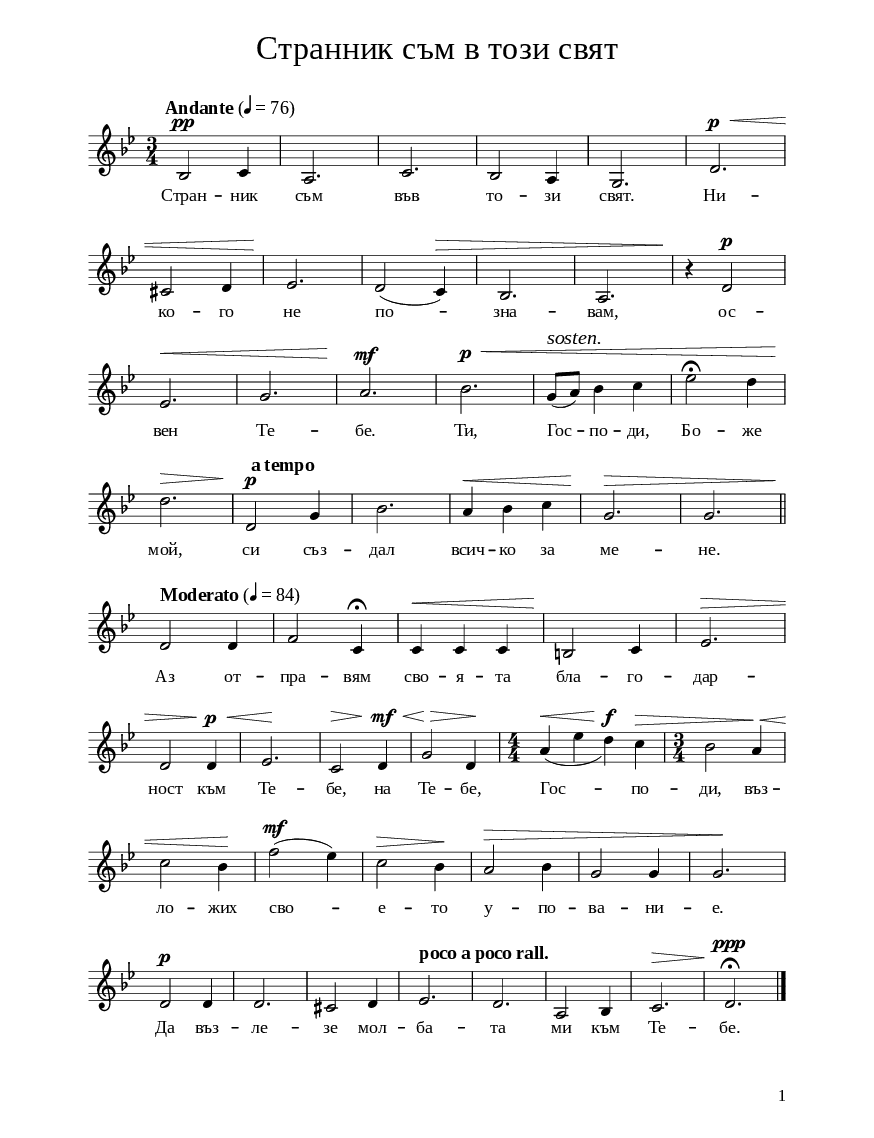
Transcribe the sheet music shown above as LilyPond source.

\version "2.24.2"

% include paper part and global functions
\include "include/globals.ily"

\bookpart {
  \label #'ref217
  \tocItem \markup "Странник съм в този свят "
  \paper {
    print-all-headers = ##t
    print-page-number = ##t
    print-first-page-number = ##t

    % put page numbers on the bottom
    oddHeaderMarkup = \markup ""
    evenHeaderMarkup = \markup ""
    oddFooterMarkup = \markup
    \fill-line {
      ""
      \if \should-print-page-number \fromproperty #'page:page-number-string
    }
    evenFooterMarkup = \markup
    \fill-line {
      \if \should-print-page-number \fromproperty #'page:page-number-string
      ""
    }

    left-margin = 1.5\cm
    right-margin = 1.5\cm
    top-margin = 1.6\cm
    bottom-margin = 1.2\cm
    ragged-bottom = ##t % do not spread the staves to fill the whole vertical space

    % change distance between staves
    system-system-spacing =
    #'((basic-distance . 11.5)
       (minimum-distance . 6)
       (padding . 1)
       (stretchability . 12))
  }
  \score {
    \include "include/score-layout.ily"
    \new Voice \absolute {
      \clef treble
      \key g \minor
      \time 3/4
      \tempoFunc "Andante" 4 "76"
      \autoBeamOff
      bes2 ^\pp c'4 | % 2
      a2. | % 3
      c'2. | % 4
      bes2 a4 | % 5
      g2.  | % 6
      d'2. ^\p ^\< \break | % 7
      cis'2 d'4 | % 8
      es'2. _\! | % 9
      d'2 ( c'4 ) ^\> |
      bes2. | % 11
      a2. | % 12
      r4 ^\! d'2 ^\p \break | % 13
      es'2. ^\< | % 14
      g'2. | % 15
      a'2.  ^\! ^\mf | % 16
      bes'2. ^\p ^\< | % 17
      g'8^\markup{ \huge \italic {sosten.} } ( [ a'8 ) ]
      bes'4 c''4 | % 18
      es''2 ^\fermata d''4 \break | % 19
      d''2.  ^\! ^\> |
      \tempo" a tempo"d'2 ^\! ^\p g'4 | % 21
      bes'2. | % 22
      a'4 ^\< bes'4 c''4 | % 23
      g'2. ^\! ^\> | % 24
      g'2.  \bar "||"
      \break | % 25
      \tempoFunc "Moderato" 4 "84" | % 25
      d'2 ^\! d'4 | % 26
      f'2 c'4 ^\fermata  | % 27
      c'4 ^\< c'4 c'4 | % 28
      b2 ^\! c'4 | % 29
      es'2. ^\> \break |
      d'2 \override Hairpin.to-barline = ##f d'4 _\! ^\p ^\< | % 31
      es'2. ^\! | % 32
      c'2  ^\> d'4 ^\! ^\mf ^\< | % 33
      g'2 ^\> d'4  ^\! | % 34
      \numericTimeSignature\time 4/4  | % 34
      \slurDown a'4 ( ^\! ^\< es''4 d''4 ) ^\! ^\f
      c''4 ^\> | % 35
      \time 3/4  | % 35
      bes'2   a'4 _\! ^\< | \break % 36
      c''2 bes'4  ^\! | % 37
      \slurUp f''2 ( ^\mf es''4 ) | % 38
      c''2 ^\> bes'4 ^\! | % 39
      a'2 ^\> bes'4 |
      g'2 g'4 | % 41
      g'2.  ^\! | \break  % 42
      d'2 ^\p d'4 | % 43
      d'2.| % 44
      cis'2 d'4 | % 45
      \tempo"poco a poco rall." es'2. | % 46
      d'2. | % 47
      a2 bes4 | % 48
      \override Hairpin.Y-extent = #'(0 . 3)
      c'2. ^\>  % 49
      d'2. ^\fermata ^\ppp |
      \bar "|."
    }

    \addlyrics {
      Стран -- ник съм във то -- зи
      свят. Ни -- ко -- го не по --
      зна -- вам, ос -- вен Те -- бе. Ти,
      Гос -- по -- ди, Бо -- же мой,
      си съз -- дал всич -- ко за ме --
      не. Аз от -- пра -- вям сво -- я --
      та бла -- го -- дар -- ност към Те
      -- бе, на Те -- бе, Гос  --  по
      -- ди, въз -- ло -- жих сво -- е --
      то у -- по -- ва -- ни -- е. Да въз
      -- ле -- зе мол -- ба -- та ми към
      Те -- бе.}

      \header {
        title = \titleFunc "Странник съм в този свят" "Strannik săm v tozi svjat"
      }

      \midi{}

    } % score


  } % bookpart
